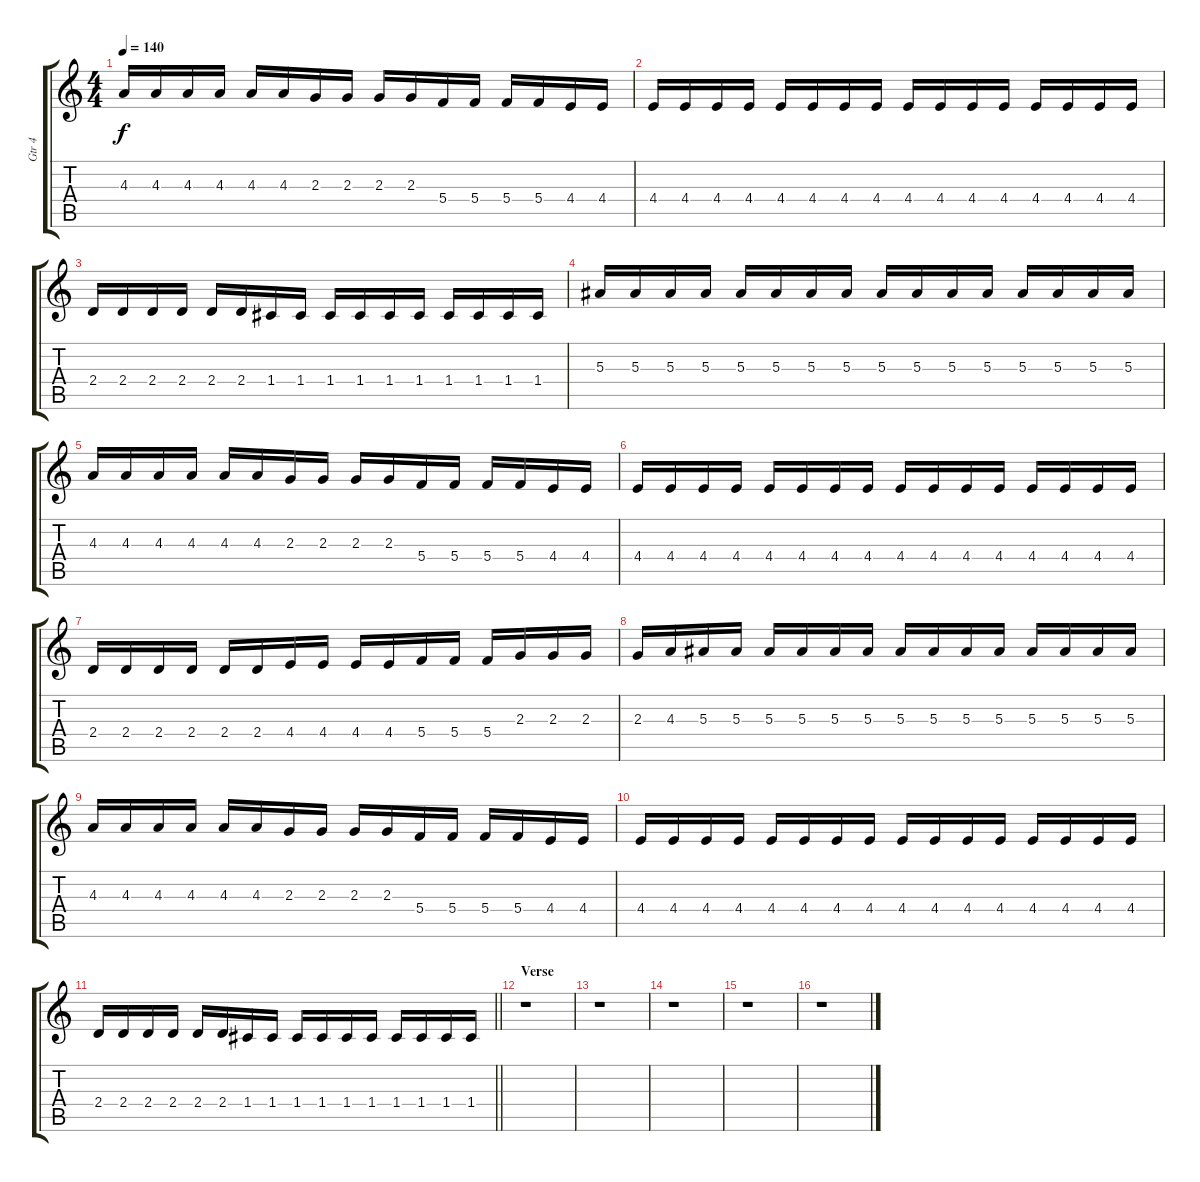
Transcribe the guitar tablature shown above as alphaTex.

\track ("Gtr 4" "Gtr 4") {instrument distortionguitar}
\staff {score tabs}
\tuning (D4 A3 F3 C3 G2 D2) {hide}
\ts (4 4)
\tempo 140
\clef g2
\ks c
4.3.16{dy f} 4.3.16 4.3.16 4.3.16 4.3.16 4.3.16 2.3.16 2.3.16 2.3.16 2.3.16 5.4.16 5.4.16 5.4.16 5.4.16 4.4.16 4.4.16 |
4.4.16 4.4.16 4.4.16 4.4.16 4.4.16 4.4.16 4.4.16 4.4.16 4.4.16 4.4.16 4.4.16 4.4.16 4.4.16 4.4.16 4.4.16 4.4.16 |
2.4.16 2.4.16 2.4.16 2.4.16 2.4.16 2.4.16 1.4.16 1.4.16 1.4.16 1.4.16 1.4.16 1.4.16 1.4.16 1.4.16 1.4.16 1.4.16 |
5.3.16 5.3.16 5.3.16 5.3.16 5.3.16 5.3.16 5.3.16 5.3.16 5.3.16 5.3.16 5.3.16 5.3.16 5.3.16 5.3.16 5.3.16 5.3.16 |
4.3.16 4.3.16 4.3.16 4.3.16 4.3.16 4.3.16 2.3.16 2.3.16 2.3.16 2.3.16 5.4.16 5.4.16 5.4.16 5.4.16 4.4.16 4.4.16 |
4.4.16 4.4.16 4.4.16 4.4.16 4.4.16 4.4.16 4.4.16 4.4.16 4.4.16 4.4.16 4.4.16 4.4.16 4.4.16 4.4.16 4.4.16 4.4.16 |
2.4.16 2.4.16 2.4.16 2.4.16 2.4.16 2.4.16 4.4.16 4.4.16 4.4.16 4.4.16 5.4.16 5.4.16 5.4.16 2.3.16 2.3.16 2.3.16 |
2.3.16 4.3.16 5.3.16 5.3.16 5.3.16 5.3.16 5.3.16 5.3.16 5.3.16 5.3.16 5.3.16 5.3.16 5.3.16 5.3.16 5.3.16 5.3.16 |
4.3.16 4.3.16 4.3.16 4.3.16 4.3.16 4.3.16 2.3.16 2.3.16 2.3.16 2.3.16 5.4.16 5.4.16 5.4.16 5.4.16 4.4.16 4.4.16 |
4.4.16 4.4.16 4.4.16 4.4.16 4.4.16 4.4.16 4.4.16 4.4.16 4.4.16 4.4.16 4.4.16 4.4.16 4.4.16 4.4.16 4.4.16 4.4.16 |
\barLineRight lightlight
2.4.16 2.4.16 2.4.16 2.4.16 2.4.16 2.4.16 1.4.16 1.4.16 1.4.16 1.4.16 1.4.16 1.4.16 1.4.16 1.4.16 1.4.16 1.4.16 |
\section ("" "Verse")
r.1 |
r.1 |
r.1 |
r.1 |
r.1
